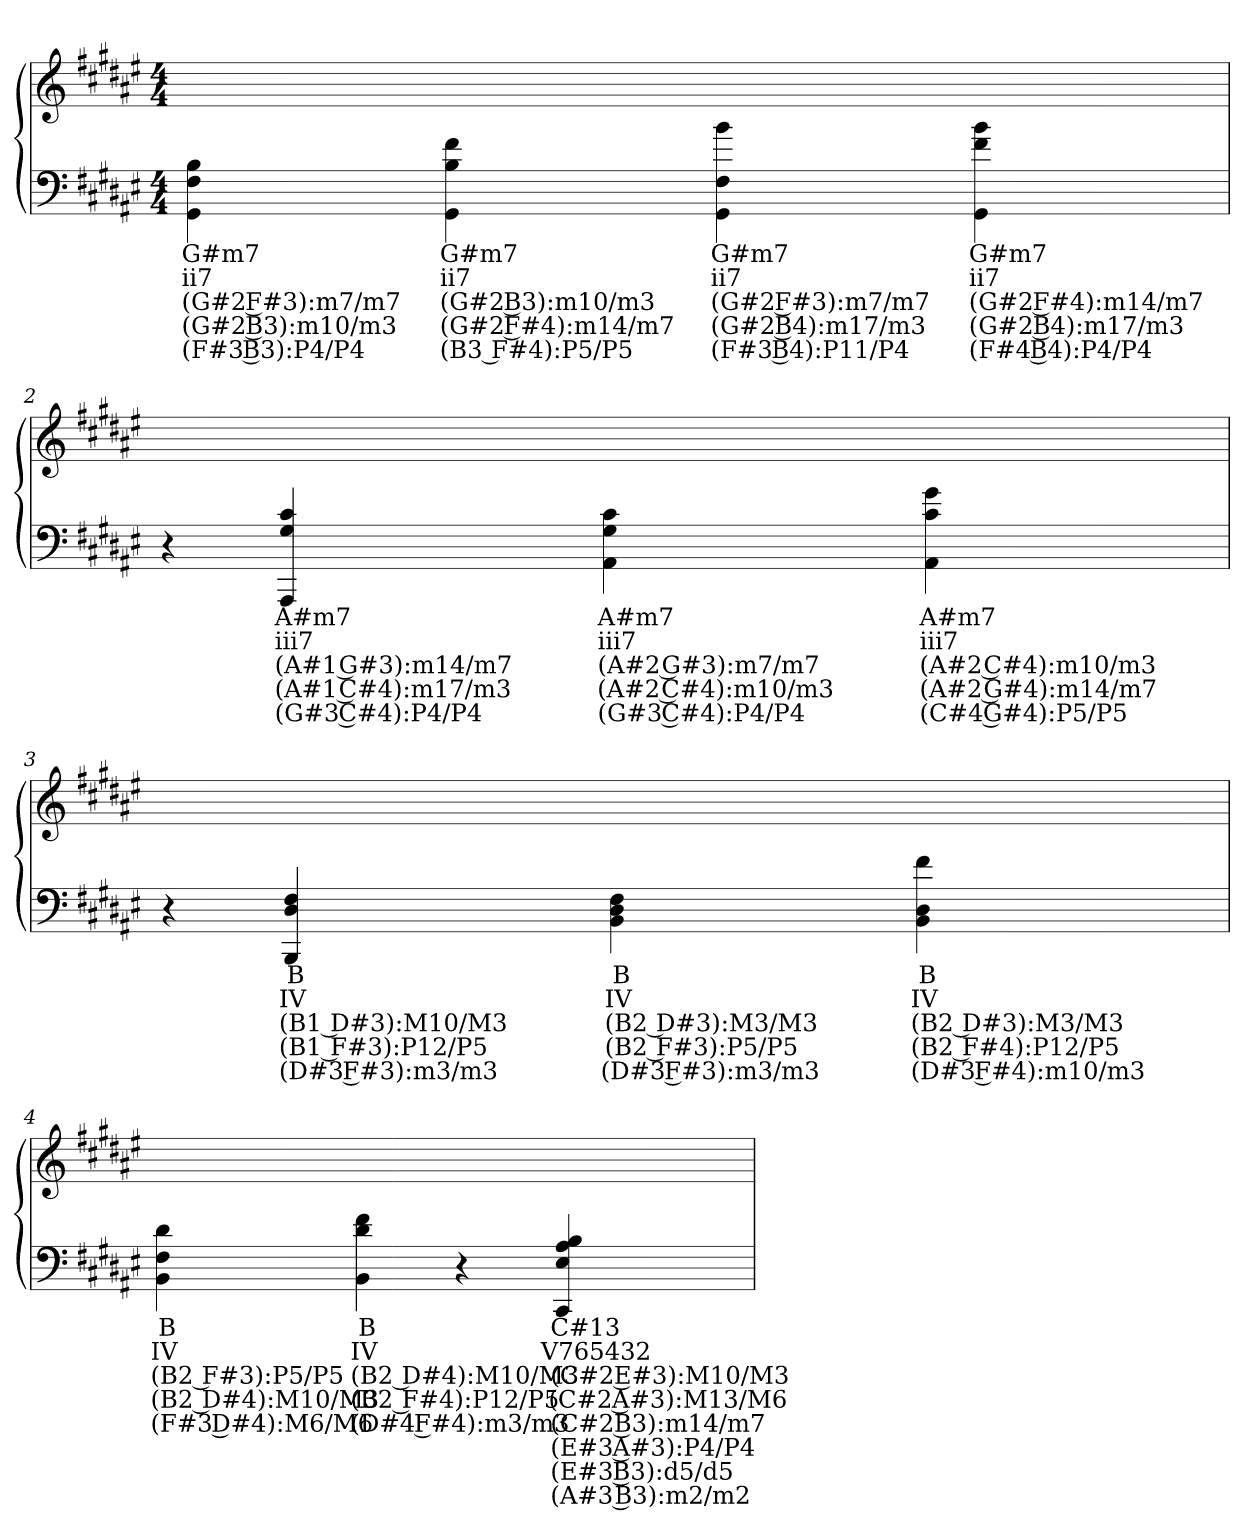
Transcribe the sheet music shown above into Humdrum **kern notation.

**kern	**text	**text	**text	**text	**text	**text	**text	**text	**kern
*part2	*part2	*part2	*part2	*part2	*part2	*part2	*part2	*part2	*part1
*staff2	*staff2	*staff2	*staff2	*staff2	*staff2	*staff2	*staff2	*staff2	*staff1
*clefF4	*	*	*	*	*	*	*	*	*clefG2
*k[f#c#g#d#a#e#]	*	*	*	*	*	*	*	*	*k[f#c#g#d#a#e#]
*F#:	*	*	*	*	*	*	*	*	*F#:
*M4/4	*	*	*	*	*	*	*	*	*M4/4
*MM60	*	*	*	*	*	*	*	*	*MM60
=1	=1	=1	=1	=1	=1	=1	=1	=1	=1
4GG# 4F# 4B	G#m7	ii7	(G#2 F#3):m7/m7	(G#2 B3):m10/m3	(F#3 B3):P4/P4	.	.	.	1ryy
4GG# 4B 4f#	G#m7	ii7	(G#2 B3):m10/m3	(G#2 F#4):m14/m7	(B3 F#4):P5/P5	.	.	.	.
4GG# 4F# 4b	G#m7	ii7	(G#2 F#3):m7/m7	(G#2 B4):m17/m3	(F#3 B4):P11/P4	.	.	.	.
4GG# 4f# 4b	G#m7	ii7	(G#2 F#4):m14/m7	(G#2 B4):m17/m3	(F#4 B4):P4/P4	.	.	.	.
=2	=2	=2	=2	=2	=2	=2	=2	=2	=2
4r	.	.	.	.	.	.	.	.	1ryy
4AAA# 4G# 4c#	A#m7	iii7	(A#1 G#3):m14/m7	(A#1 C#4):m17/m3	(G#3 C#4):P4/P4	.	.	.	.
4AA# 4G# 4c#	A#m7	iii7	(A#2 G#3):m7/m7	(A#2 C#4):m10/m3	(G#3 C#4):P4/P4	.	.	.	.
4AA# 4c# 4g#	A#m7	iii7	(A#2 C#4):m10/m3	(A#2 G#4):m14/m7	(C#4 G#4):P5/P5	.	.	.	.
=3	=3	=3	=3	=3	=3	=3	=3	=3	=3
4r	.	.	.	.	.	.	.	.	1ryy
4BBB 4D# 4F#	B	IV	(B1 D#3):M10/M3	(B1 F#3):P12/P5	(D#3 F#3):m3/m3	.	.	.	.
4BB 4D# 4F#	B	IV	(B2 D#3):M3/M3	(B2 F#3):P5/P5	(D#3 F#3):m3/m3	.	.	.	.
4BB 4D# 4f#	B	IV	(B2 D#3):M3/M3	(B2 F#4):P12/P5	(D#3 F#4):m10/m3	.	.	.	.
=4	=4	=4	=4	=4	=4	=4	=4	=4	=4
4BB 4F# 4d#	B	IV	(B2 F#3):P5/P5	(B2 D#4):M10/M3	(F#3 D#4):M6/M6	.	.	.	1ryy
4BB 4d# 4f#	B	IV	(B2 D#4):M10/M3	(B2 F#4):P12/P5	(D#4 F#4):m3/m3	.	.	.	.
4r	.	.	.	.	.	.	.	.	.
4CC# 4E# 4A# 4B	C#13	V765432	(C#2 E#3):M10/M3	(C#2 A#3):M13/M6	(C#2 B3):m14/m7	(E#3 A#3):P4/P4	(E#3 B3):d5/d5	(A#3 B3):m2/m2	.
=	=	=	=	=	=	=	=	=	=
*-	*-	*-	*-	*-	*-	*-	*-	*-	*-
